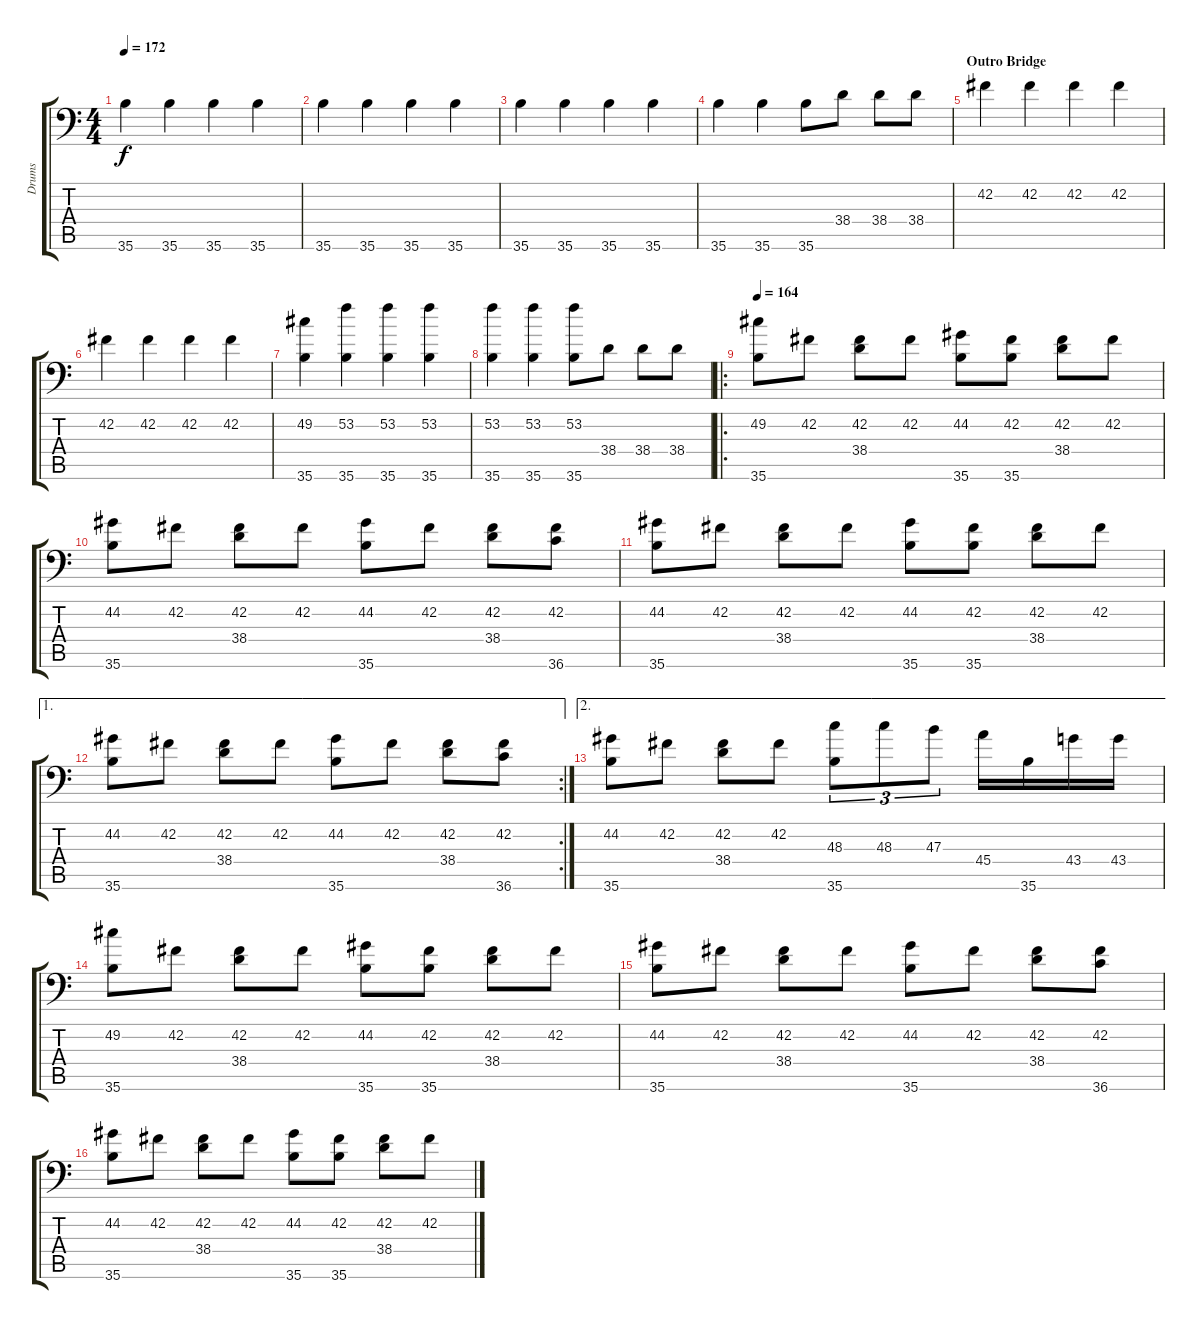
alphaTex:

\track ("Drums" "Drums") {instrument acousticgrandpiano}
\staff {score tabs}
\tuning (C-1 C-1 C-1 C-1 C-1 C-1) {hide}
\ts (4 4)
\tempo 172
\clef f4
\ks c
35.6.4{dy f} 35.6.4 35.6.4 35.6.4 |
35.6.4 35.6.4 35.6.4 35.6.4 |
35.6.4 35.6.4 35.6.4 35.6.4 |
35.6.4 35.6.4 35.6.8 38.4.8 38.4.8 38.4.8 |
\section ("" "Outro Bridge")
42.2.4 42.2.4 42.2.4 42.2.4 |
42.2.4 42.2.4 42.2.4 42.2.4 |
(49.2 35.6).4 (53.2 35.6).4 (53.2 35.6).4 (53.2 35.6).4 |
(53.2 35.6).4 (53.2 35.6).4 (53.2 35.6).8 38.4.8 38.4.8 38.4.8 |
\ro
\tempo 164
(49.2 35.6).8 42.2.8 (42.2 38.4).8 42.2.8 (44.2 35.6).8 (42.2 35.6).8 (42.2 38.4).8 42.2.8 |
(44.2 35.6).8 42.2.8 (42.2 38.4).8 42.2.8 (44.2 35.6).8 42.2.8 (42.2 38.4).8 (42.2 36.6).8 |
(44.2 35.6).8 42.2.8 (42.2 38.4).8 42.2.8 (44.2 35.6).8 (42.2 35.6).8 (42.2 38.4).8 42.2.8 |
\ae 1
\rc 2
(44.2 35.6).8 42.2.8 (42.2 38.4).8 42.2.8 (44.2 35.6).8 42.2.8 (42.2 38.4).8 (42.2 36.6).8 |
\ae 2
(44.2 35.6).8 42.2.8 (42.2 38.4).8 42.2.8 (48.3 35.6).8{tu (3 2)} 48.3.8{tu (3 2)} 47.3.8{tu (3 2)} 45.4.16 35.6.16 43.4.16 43.4.16 |
(49.2 35.6).8 42.2.8 (42.2 38.4).8 42.2.8 (44.2 35.6).8 (42.2 35.6).8 (42.2 38.4).8 42.2.8 |
(44.2 35.6).8 42.2.8 (42.2 38.4).8 42.2.8 (44.2 35.6).8 42.2.8 (42.2 38.4).8 (42.2 36.6).8 |
(44.2 35.6).8 42.2.8 (42.2 38.4).8 42.2.8 (44.2 35.6).8 (42.2 35.6).8 (42.2 38.4).8 42.2.8
